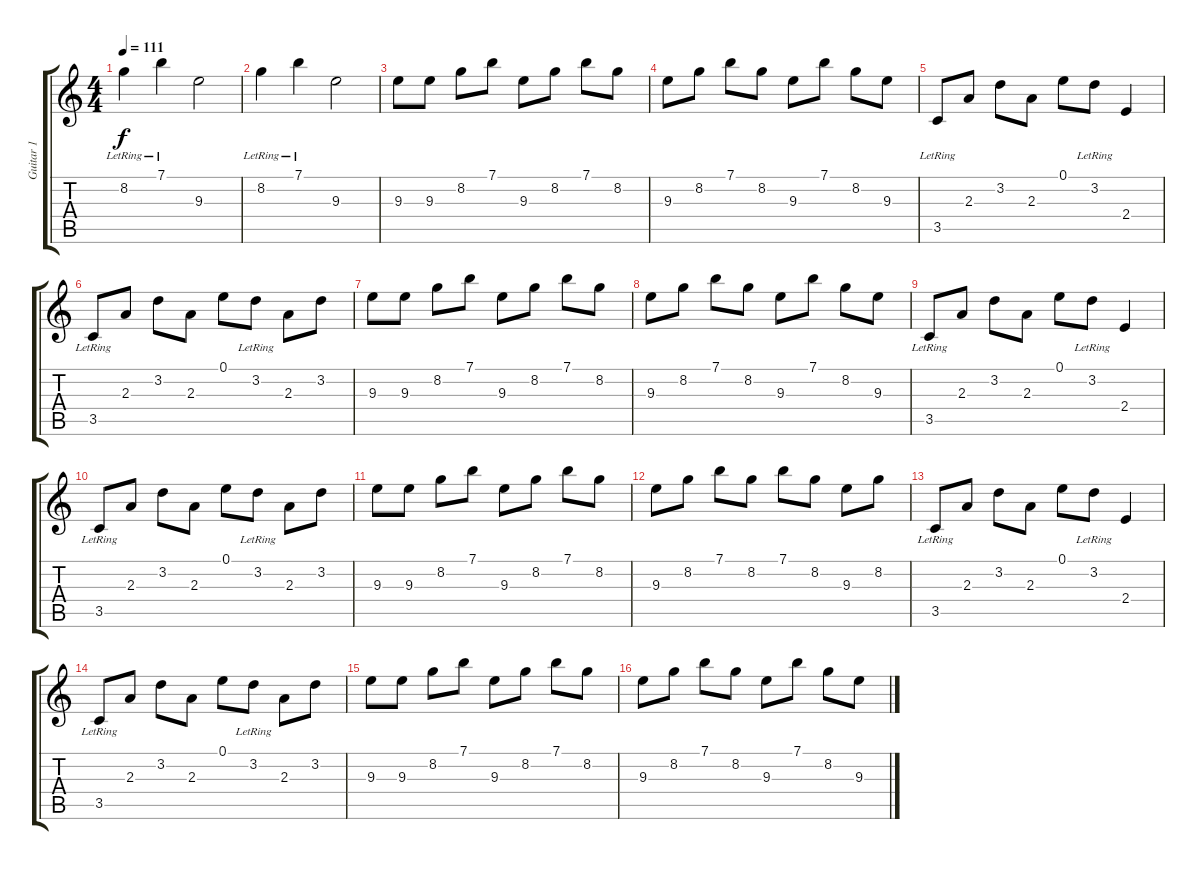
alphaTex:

\track ("Guitar 1" "Guitar 1") {instrument electricguitarjazz}
\staff {score tabs}
\tuning (E4 B3 G3 D3 A2 D2) {hide}
\ts (4 4)
\tempo 111
\clef g2
\ks c
8.2{lr}.4{dy f instrument distortionguitar} 7.1{lr}.4 9.3.2 |
8.2{lr}.4 7.1{lr}.4 9.3.2 |
9.3.8{instrument electricguitarjazz} 9.3.8 8.2.8 7.1.8 9.3.8 8.2.8 7.1.8 8.2.8 |
9.3.8 8.2.8 7.1.8 8.2.8 9.3.8 7.1.8 8.2.8 9.3.8 |
3.5{lr}.8 2.3.8 3.2.8 2.3.8 0.1.8 3.2{lr}.8 2.4.4 |
3.5{lr}.8 2.3.8 3.2.8 2.3.8 0.1.8 3.2{lr}.8 2.3.8 3.2.8 |
9.3.8 9.3.8 8.2.8 7.1.8 9.3.8 8.2.8 7.1.8 8.2.8 |
9.3.8 8.2.8 7.1.8 8.2.8 9.3.8 7.1.8 8.2.8 9.3.8 |
3.5{lr}.8 2.3.8 3.2.8 2.3.8 0.1.8 3.2{lr}.8 2.4.4 |
3.5{lr}.8 2.3.8 3.2.8 2.3.8 0.1.8 3.2{lr}.8 2.3.8 3.2.8 |
9.3.8 9.3.8 8.2.8 7.1.8 9.3.8 8.2.8 7.1.8 8.2.8 |
9.3.8 8.2.8 7.1.8 8.2.8 7.1.8 8.2.8 9.3.8 8.2.8 |
3.5{lr}.8 2.3.8 3.2.8 2.3.8 0.1.8 3.2{lr}.8 2.4.4 |
3.5{lr}.8 2.3.8 3.2.8 2.3.8 0.1.8 3.2{lr}.8 2.3.8 3.2.8 |
9.3.8 9.3.8 8.2.8 7.1.8 9.3.8 8.2.8 7.1.8 8.2.8 |
9.3.8 8.2.8 7.1.8 8.2.8 9.3.8 7.1.8 8.2.8 9.3.8
